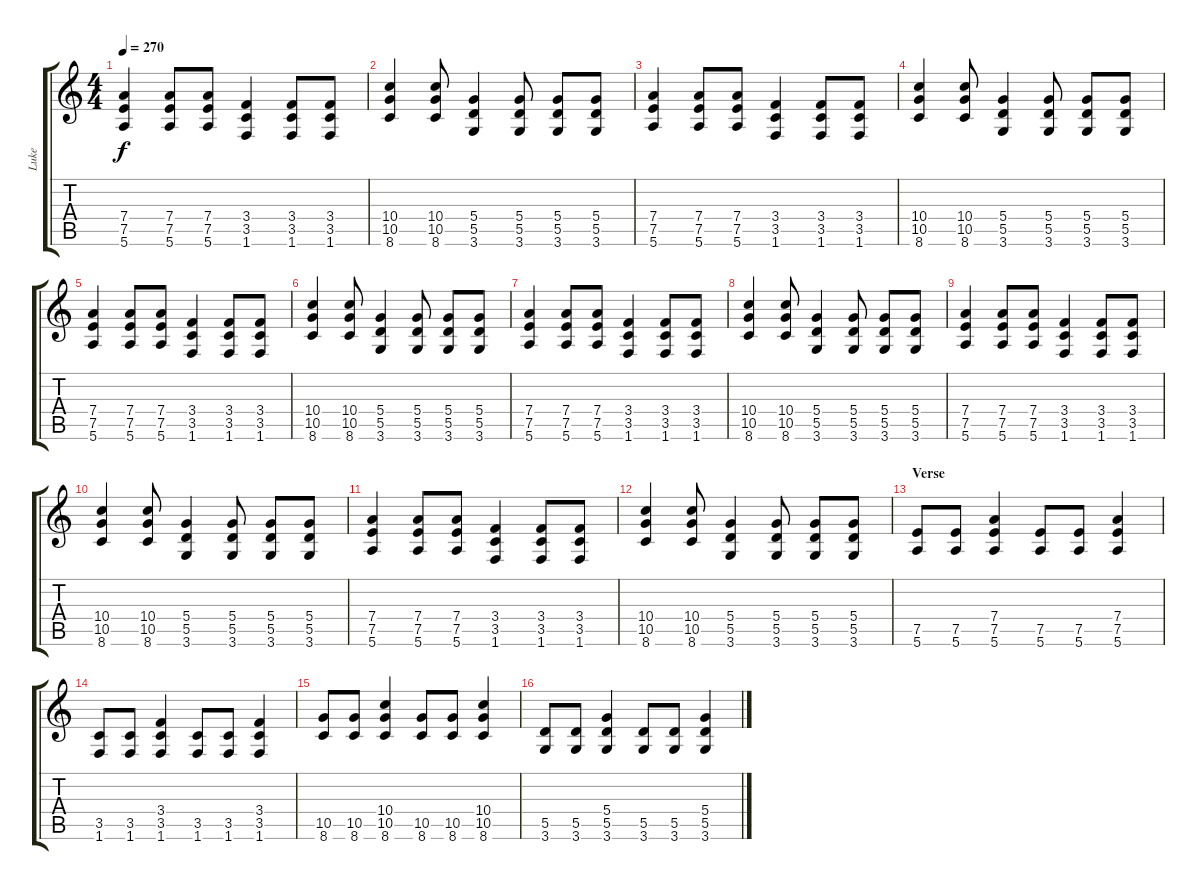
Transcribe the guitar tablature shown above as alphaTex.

\track ("Luke" "Luke") {instrument distortionguitar}
\staff {score tabs}
\tuning (E4 B3 G3 D3 A2 E2) {hide}
\ts (4 4)
\tempo 270
\clef g2
\ks c
(7.4 7.5 5.6).4{dy f} (7.4 7.5 5.6).8 (7.4 7.5 5.6).8 (3.4 3.5 1.6).4 (3.4 3.5 1.6).8 (3.4 3.5 1.6).8 |
(10.4 10.5 8.6).4 (10.4 10.5 8.6).8 (5.4 5.5 3.6).4 (5.4 5.5 3.6).8 (5.4 5.5 3.6).8 (5.4 5.5 3.6).8 |
(7.4 7.5 5.6).4 (7.4 7.5 5.6).8 (7.4 7.5 5.6).8 (3.4 3.5 1.6).4 (3.4 3.5 1.6).8 (3.4 3.5 1.6).8 |
(10.4 10.5 8.6).4 (10.4 10.5 8.6).8 (5.4 5.5 3.6).4 (5.4 5.5 3.6).8 (5.4 5.5 3.6).8 (5.4 5.5 3.6).8 |
(7.4 7.5 5.6).4 (7.4 7.5 5.6).8 (7.4 7.5 5.6).8 (3.4 3.5 1.6).4 (3.4 3.5 1.6).8 (3.4 3.5 1.6).8 |
(10.4 10.5 8.6).4 (10.4 10.5 8.6).8 (5.4 5.5 3.6).4 (5.4 5.5 3.6).8 (5.4 5.5 3.6).8 (5.4 5.5 3.6).8 |
(7.4 7.5 5.6).4 (7.4 7.5 5.6).8 (7.4 7.5 5.6).8 (3.4 3.5 1.6).4 (3.4 3.5 1.6).8 (3.4 3.5 1.6).8 |
(10.4 10.5 8.6).4 (10.4 10.5 8.6).8 (5.4 5.5 3.6).4 (5.4 5.5 3.6).8 (5.4 5.5 3.6).8 (5.4 5.5 3.6).8 |
(7.4 7.5 5.6).4 (7.4 7.5 5.6).8 (7.4 7.5 5.6).8 (3.4 3.5 1.6).4 (3.4 3.5 1.6).8 (3.4 3.5 1.6).8 |
(10.4 10.5 8.6).4 (10.4 10.5 8.6).8 (5.4 5.5 3.6).4 (5.4 5.5 3.6).8 (5.4 5.5 3.6).8 (5.4 5.5 3.6).8 |
(7.4 7.5 5.6).4 (7.4 7.5 5.6).8 (7.4 7.5 5.6).8 (3.4 3.5 1.6).4 (3.4 3.5 1.6).8 (3.4 3.5 1.6).8 |
(10.4 10.5 8.6).4 (10.4 10.5 8.6).8 (5.4 5.5 3.6).4 (5.4 5.5 3.6).8 (5.4 5.5 3.6).8 (5.4 5.5 3.6).8 |
\section ("" "Verse")
(7.5 5.6).8 (7.5 5.6).8 (7.4 7.5 5.6).4 (7.5 5.6).8 (7.5 5.6).8 (7.4 7.5 5.6).4 |
(3.5 1.6).8 (3.5 1.6).8 (3.4 3.5 1.6).4 (3.5 1.6).8 (3.5 1.6).8 (3.4 3.5 1.6).4 |
(10.5 8.6).8 (10.5 8.6).8 (10.4 10.5 8.6).4 (10.5 8.6).8 (10.5 8.6).8 (10.4 10.5 8.6).4 |
(5.5 3.6).8 (5.5 3.6).8 (5.4 5.5 3.6).4 (5.5 3.6).8 (5.5 3.6).8 (5.4 5.5 3.6).4
